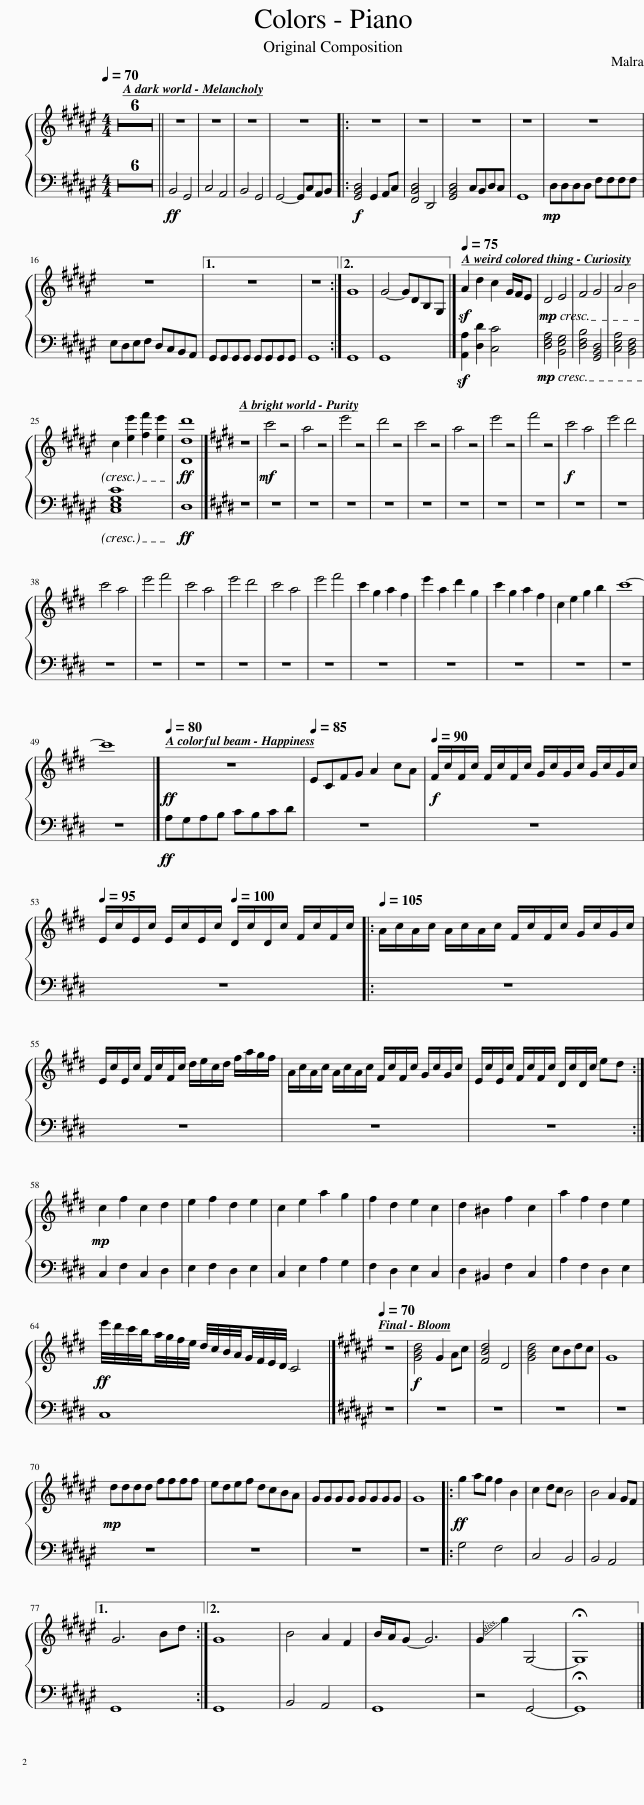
X:1
%%score { 1 | 2 }
L:1/8
Q:1/4=70
M:4/4
I:linebreak $
K:F#
V:1 treble
V:2 bass
V:1
 z8 | z8 | z8 | z8 | z8 | %5
 z8 || z8 | z8 | z8 | z8 |: %10
 z8 | z8 | z8 | z8 | z8 |$ %15
 z8 |1 z8 | z8 :|2 G8 | G4- GDB,G, |] %20
[Q:1/4=75] A2 d2 c2 G/F/E |!mp! D4 E4 | F4 G4 | A4 B4 |$ c2 [ee']2 [ff']2 [ee']2 | %25
!ff! [Ddd']8 |][K:E] z8 |!mf! c'4 z4 | a4 z4 | e'4 z4 | %30
 d'4 z4 | c'4 z4 | a4 z4 | e'4 z4 | f'4 z4 | %35
!f! c'4 a4 | e'4 d'4 |$ c'4 a4 | e'4 f'4 | c'4 a4 | %40
 e'4 d'4 | c'4 a4 | e'4 f'4 | c'2 g2 a2 f2 | e'2 a2 d'2 g2 | %45
 c'2 g2 a2 f2 | c2 e2 g2 b2 | c'8- |$ c'8 |]!ff![Q:1/4=80] z8 | %50
[Q:1/4=85] ECFG A2 cA |!f![Q:1/4=90] F/c/F/c/ F/c/F/c/ G/c/G/c/ G/c/G/c/ |$[Q:1/4=95] E/c/E/c/ E/c/E/c/[Q:1/4=100] D/c/D/c/ F/c/F/c/ |:[Q:1/4=105] A/c/A/c/ A/c/A/c/ F/c/F/c/ G/c/G/c/ |$ E/c/E/c/ F/c/F/c/ d/e/c/d/ f/a/g/f/ | %55
 A/c/A/c/ A/c/A/c/ F/c/F/c/ G/c/G/c/ | E/c/E/c/ F/c/F/c/ D/c/D/c/ ed :|$!mp! c2 f2 c2 d2 | e2 f2 d2 e2 | c2 e2 a2 g2 | %60
 f2 d2 e2 c2 | d2 ^B2 f2 c2 | a2 f2 d2 e2 |$!ff! e'/4d'/4c'/4b/4a/4g/4f/4e/4 d/4c/4B/4A/4G/4F/4E/4D/4 C4 |][K:F#][Q:1/4=70] z8 | %65
!f! [GBd]4 G2 Ac | [FBd]4 D4 | [GBd]4 cBdc | G8 |$!mp! dddd ffff | %70
 edef dcBA | GGGG GGGG | G8 |:!ff! g2 ag f2 B2 | c2 dc B4 | %75
 B4 A2 GF |1$ G6 Bd :|2 G8 | B4 A2 F2 | B/A/G- G6 | %80
 !-(!G2 !-)!g2 G,4- | !fermata!G,8 |] %82
V:2
 z8 | z8 | z8 | z8 | z8 | %5
 z8 ||!ff! B,,4 G,,4 | C,4 A,,4 | B,,4 G,,4 | G,,4- G,,C,A,,B,, |: %10
!f! [G,,B,,D,]4 G,,2 A,,C, | [F,,B,,D,]4 D,,4 | [G,,B,,D,]4 C,B,,D,C, | G,,8 |!mp! D,D,D,D, F,F,F,F, |$ %15
 E,D,E,F, D,C,B,,A,, |1 G,,G,,G,,G,, G,,G,,G,,G,, | G,,8 :|2 G,,8 | G,,8 |] %20
 [A,,A,]2 [D,D]2 [C,C]4 |!mp! [D,F,A,]4 [B,,E,G,]4 | [D,F,B,]4 [G,,B,,D,]4 | [C,E,A,]4 [B,,D,F,]4 |$ [C,E,G,C]8 | %25
!ff! D,8 |][K:E] z8 | z8 | z8 | z8 | %30
 z8 | z8 | z8 | z8 | z8 | %35
 z8 | z8 |$ z8 | z8 | z8 | %40
 z8 | z8 | z8 | z8 | z8 | %45
 z8 | z8 | z8 |$ z8 |]!ff! A,G,A,B, CB,CD | %50
 z8 | z8 |$ z8 |: z8 |$ z8 | %55
 z8 | z8 :|$ C,2 F,2 C,2 D,2 | E,2 F,2 D,2 E,2 | C,2 E,2 A,2 G,2 | %60
 F,2 D,2 E,2 C,2 | D,2 ^B,,2 F,2 C,2 | A,2 F,2 D,2 E,2 |$ C,8 |][K:F#] z8 | %65
 z8 | z8 | z8 | z8 |$ z8 | %70
 z8 | z8 | z8 |: G,4 F,4 | C,4 B,,4 | %75
 B,,4 A,,4 |1$ G,,8 :|2 G,,8 | B,,4 A,,4 | G,,8 | %80
 z4 G,,4- | !fermata!G,,8 |] %82
